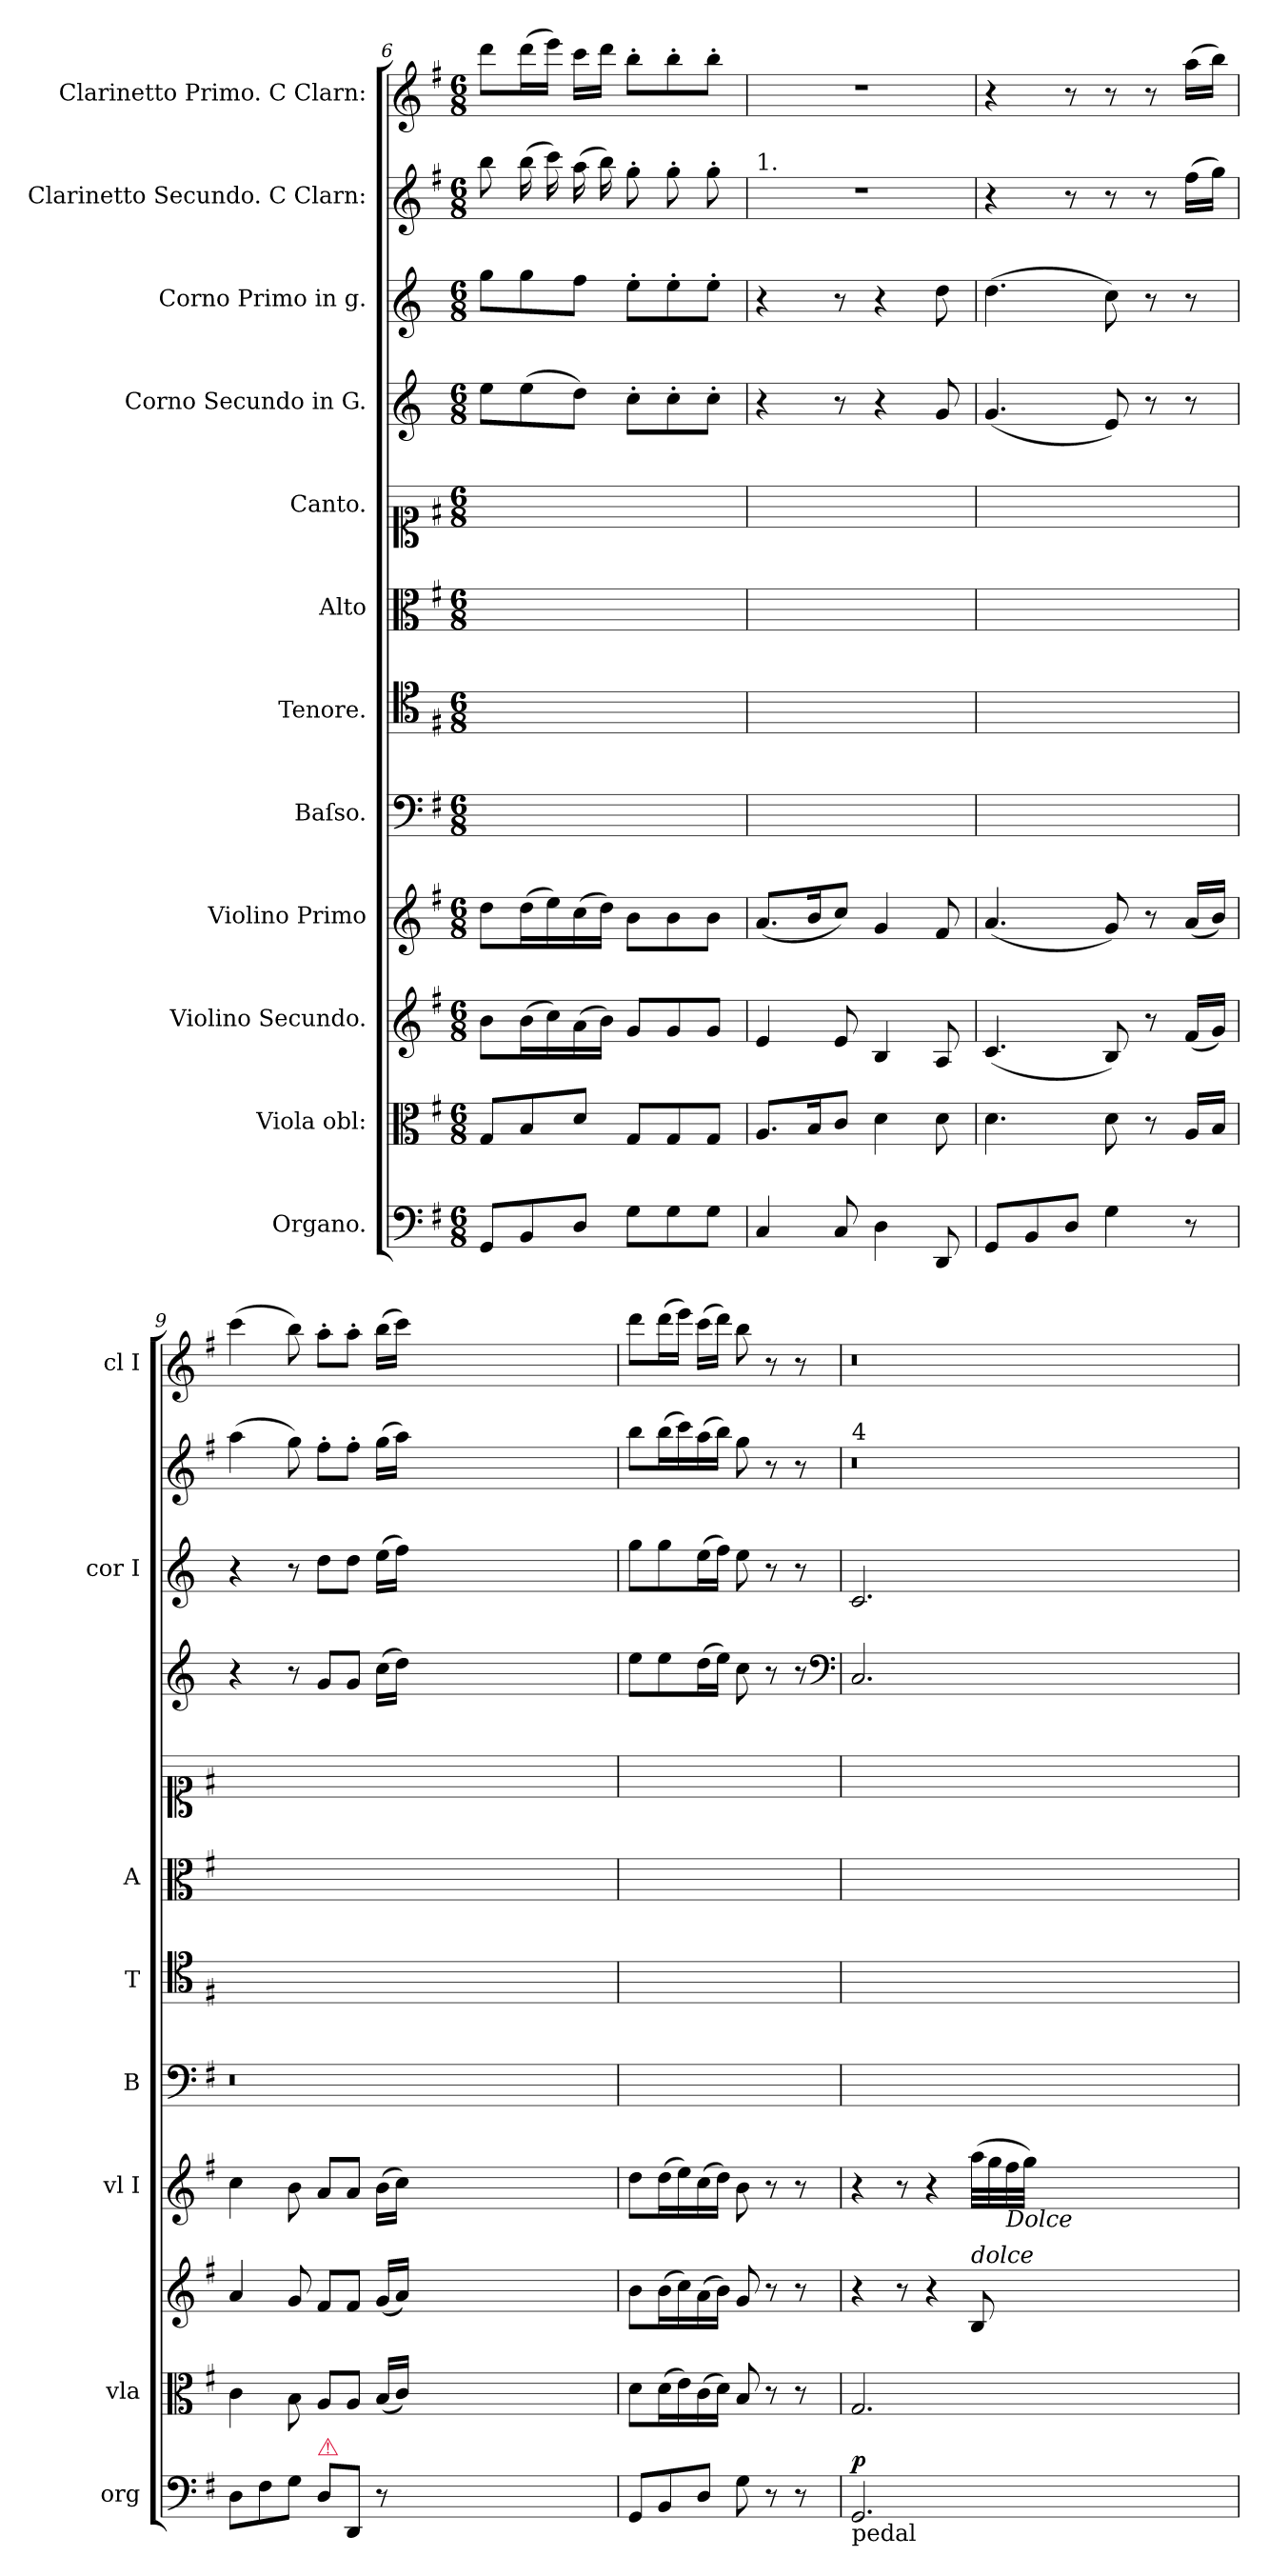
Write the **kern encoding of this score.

**kern	**dynam	**kern	**dynam	**kern	**dynam	**kern	**dynam	**kern	**kern	**kern	**kern	**kern	**dynam	**kern	**dynam	**kern	**kern	**dynam
*part12	*part12	*part11	*part11	*part10	*part10	*part9	*part9	*part8	*part7	*part6	*part5	*part4	*part4	*part3	*part3	*part2	*part1	*part1
*staff12	*staff12	*staff11	*staff11	*staff10	*staff10	*staff9	*staff9	*staff8	*staff7	*staff6	*staff5	*staff4	*staff4	*staff3	*staff3	*staff2	*staff1	*staff1
*I"Organo.	*	*I"Viola obl:	*	*I"Violino Secundo.	*	*I"Violino Primo	*	*I"Baſso.	*I"Tenore.	*I"Alto	*I"Canto.	*I"Corno Secundo in G.	*	*I"Corno Primo in g.	*	*I"Clarinetto Secundo. C Clarn:	*I"Clarinetto Primo. C Clarn:	*
*I'org	*	*I'vla	*	*	*	*I'vl I	*	*I'B	*I'T	*I'A	*	*	*	*I'cor I	*	*	*I'cl I	*
*clefF4	*	*clefC3	*	*clefG2	*	*clefG2	*	*clefF4	*clefC4	*clefC3	*clefC1	*clefG2	*	*clefG2	*	*clefG2	*clefG2	*
*	*	*	*	*	*	*	*	*	*	*	*	*ITrd3c5	*	*ITrd3c5	*	*	*	*
*k[f#]	*	*k[f#]	*	*k[f#]	*	*k[f#]	*	*k[f#]	*k[f#]	*k[f#]	*k[f#]	*k[f#]	*	*k[f#]	*	*k[f#]	*k[f#]	*
*G:	*	*G:	*	*G:	*	*G:	*	*G:	*G:	*G:	*G:	*G:	*	*G:	*	*G:	*G:	*
*M6/8	*	*M6/8	*	*M6/8	*	*M6/8	*	*M6/8	*M6/8	*M6/8	*M6/8	*M6/8	*	*M6/8	*	*M6/8	*M6/8	*
=6	=6	=6	=6	=6	=6	=6	=6	=6	=6	=6	=6	=6	=6	=6	=6	=6	=6	=6
8GG/L	.	8G/L	.	8b\L	.	8dd\L	.	2.ryy	2.ryy	2.ryy	2.ryy	8b\L	.	8dd\L	.	8bb\	8ddd\L	.
8BB/	.	8B/	.	(16b\L	.	(16dd\L	.	.	.	.	.	(8b\	.	8dd\	.	(16bb\	(16ddd\L	.
.	.	.	.	16cc\)	.	16ee\)	.	.	.	.	.	.	.	.	.	16ccc\)	16eee\JJ)	.
8D/J	.	8d/J	.	(16a\	.	(16cc\	.	.	.	.	.	8a\J)	.	8cc\J	.	(16aa\	16ccc\LL	.
.	.	.	.	16b\JJ)	.	16dd\JJ)	.	.	.	.	.	.	.	.	.	16bb\)	16ddd\JJ	.
8G\L	.	8G/L	.	8g/L	.	8b\L	.	.	.	.	.	8g'\L	.	8b'\L	.	8gg'\	8bb'\L	.
8G\	.	8G/	.	8g/	.	8b\	.	.	.	.	.	8g'\	.	8b'\	.	8gg'\	8bb'\	.
8G\J	.	8G/J	.	8g/J	.	8b\J	.	.	.	.	.	8g'\J	.	8b'\J	.	8gg'\	8bb'\J	.
=7	=7	=7	=7	=7	=7	=7	=7	=7	=7	=7	=7	=7	=7	=7	=7	=7	=7	=7
!	!	!	!	!	!	!	!	!	!	!	!	!	!	!	!	!LO:TX:a:t=1.	!	!
4C/	.	8.A/L	.	4e/	.	(8.a/L	.	2.ryy	2.ryy	2.ryy	2.ryy	4r	.	4r	.	2.r	2.r	.
.	.	16B/K	.	.	.	16b/K	.	.	.	.	.	.	.	.	.	.	.	.
8C/	.	8c/J	.	8e/	.	8cc/J)	.	.	.	.	.	8r	.	8r	.	.	.	.
4D\	.	4d\	.	4B/	.	4g/	.	.	.	.	.	4r	.	4r	.	.	.	.
8DD/	.	8d\	.	8A/	.	8f#/	.	.	.	.	.	8d/	.	8a\	.	.	.	.
=8	=8	=8	=8	=8	=8	=8	=8	=8	=8	=8	=8	=8	=8	=8	=8	=8	=8	=8
8GG/L	.	4.d\	.	(4.c/	.	(4.a/	.	2.ryy	2.ryy	2.ryy	2.ryy	(4.d/	.	(4.a\	.	4r	4r	.
8BB/	.	.	.	.	.	.	.	.	.	.	.	.	.	.	.	.	.	.
8D/J	.	.	.	.	.	.	.	.	.	.	.	.	.	.	.	8r	8r	.
4G\	.	8d\	.	8B/)	.	8g/)	.	.	.	.	.	8B/)	.	8g\)	.	8r	8r	.
!	!	!	!LO:DY:b	!	!	!	!	!	!	!	!	!	!	!	!	!	!	!
.	.	8r	for	8r	.	8r	.	.	.	.	.	8r	.	8r	.	8r	8r	.
!	!	!	!	!	!LO:DY:a	!	!	!	!	!	!	!	!	!	!	!	!	!LO:DY:b
8r	.	16A/LL	.	(16f#/LL	forto	(16a/LL	.	.	.	.	.	8r	.	8r	.	(16ff#\LL	(16aa\LL	for
.	.	16B/JJ	.	16g/JJ)	.	16b/JJ)	.	.	.	.	.	.	.	.	.	16gg\JJ)	16bb\JJ)	.
=9	=9	=9	=9	=9	=9	=9	=9	=9	=9	=9	=9	=9	=9	=9	=9	=9	=9	=9
!	!LO:DY:b	!	!	!	!	!	!	!	!	!	!	!	!	!	!	!	!	!
8D\L	fort	4c\	.	4a/	.	4cc\	.	0.r	2.ryy	2.ryy	2.ryy	4r	.	4r	.	(4aa\	(4ccc\	.
8F#\	.	.	.	.	.	.	.	.	.	.	.	.	.	.	.	.	.	.
8G\J	.	8B\	.	8g/	.	8b\	.	.	.	.	.	8r	.	8r	.	8gg\)	8bb\)	.
!LO:TX:a:color=crimson:t=⚠	!	!	!	!	!	!	!	!	!	!	!	!	!	!	!	!	!	!
!	!	!	!	!	!	!	!	!	!	!	!	!	!LO:DY:a	!	!	!	!	!
8D\L	.	8A/L	.	8f#/L	.	8a/L	.	.	.	.	.	8d/L	for.	8a\L	.	8ff#'\L	8aa'\L	.
8DD/J	.	8A/J	.	8f#/J	.	8a/J	.	.	.	.	.	8d/J	.	8a\J	.	8ff#'\J	8aa'\J	.
8r	.	(16B/LL	.	(16g/LL	.	(16b\LL	.	.	.	.	.	(16g\LL	.	(16b\LL	.	(16gg\LL	(16bb\LL	.
.	.	16c/JJ)	.	16a/JJ)	.	16cc\JJ)	.	.	.	.	.	16a\JJ)	.	16cc\JJ)	.	16aa\JJ)	16ccc\JJ)	.
0ryy	.	0ryy	.	0ryy	.	0ryy	.	.	0ryy	0ryy	0ryy	0ryy	.	0ryy	.	0ryy	0ryy	.
4ryy	.	4ryy	.	4ryy	.	4ryy	.	.	4ryy	4ryy	4ryy	4ryy	.	4ryy	.	4ryy	4ryy	.
=10	=10	=10	=10	=10	=10	=10	=10	=10	=10	=10	=10	=10	=10	=10	=10	=10	=10	=10
8GG/L	.	8d\L	.	8b\L	.	8dd\L	.	2.ryy	2.ryy	2.ryy	2.ryy	8b\L	.	8dd\L	.	8bb\L	8ddd\L	.
8BB/	.	(16d\L	.	(16b\L	.	(16dd\L	.	.	.	.	.	8b\	.	8dd\	.	(16bb\L	(16ddd\L	.
.	.	16e\)	.	16cc\)	.	16ee\)	.	.	.	.	.	.	.	.	.	16ccc\)	16eee\JJ)	.
8D/J	.	(16c\	.	(16a\	.	(16cc\	.	.	.	.	.	(16a\L	.	(16b\L	.	(16aa\	(16ccc\LL	.
.	.	16d\JJ)	.	16b\JJ)	.	16dd\JJ)	.	.	.	.	.	16b\JJ)	.	16cc\JJ)	.	16bb\JJ)	16ddd\JJ)	.
8G\	.	8B/	.	8g/	.	8b\	.	.	.	.	.	8g\	.	8b\	.	8gg\	8bb\	.
8r	.	8r	.	8r	.	8r	.	.	.	.	.	8r	.	8r	.	8r	8r	.
8r	.	8r	.	8r	.	8r	.	.	.	.	.	8r	.	8r	.	8r	8r	.
*	*	*	*	*	*	*	*	*	*	*	*	*clefF4	*	*	*	*	*	*
=11	=11	=11	=11	=11	=11	=11	=11	=11	=11	=11	=11	=11	=11	=11	=11	=11	=11	=11
!	!	!	!	!	!	!	!	!	!	!	!	!	!	!	!	!LO:TX:a:t=4	!	!
!LO:TX:b:t=pedal	!	!	!	!	!	!	!	!	!	!	!	!	!	!	!	!	!	!
!	!LO:DY:a	!	!LO:DY:b	!	!	!	!	!	!	!	!	!	!	!	!LO:DY:a	!	!	!
2.GG/	p	2.G/	pia	4r	.	4r	.	0.ryy	2.ryy	2.ryy	2.ryy	2.GG/	.	2.G/	pia	0.r	0.r	.
.	.	.	.	8r	.	8r	.	.	.	.	.	.	.	.	.	.	.	.
.	.	.	.	4r	.	4r	.	.	.	.	.	.	.	.	.	.	.	.
!	!	!	!	!LO:TX:a:i:t=dolce	!	!	!	!	!	!	!	!	!	!	!	!	!	!
!	!	!	!	!	!LO:DY:b	!	!LO:DY:b	!	!	!	!	!	!	!	!	!	!	!
.	.	.	.	8B/	pia	(32aa\LLL	pia	.	.	.	.	.	.	.	.	.	.	.
.	.	.	.	.	.	32gg\	.	.	.	.	.	.	.	.	.	.	.	.
!	!	!	!	!	!	!LO:TX:b:i:t=Dolce	!	!	!	!	!	!	!	!	!	!	!	!
.	.	.	.	.	.	32ff#\	.	.	.	.	.	.	.	.	.	.	.	.
.	.	.	.	.	.	32gg\JJJ)	.	.	.	.	.	.	.	.	.	.	.	.
0ryy	.	0ryy	.	0ryy	.	0ryy	.	.	0ryy	0ryy	0ryy	0ryy	.	0ryy	.	.	.	.
4ryy	.	4ryy	.	4ryy	.	4ryy	.	.	4ryy	4ryy	4ryy	4ryy	.	4ryy	.	.	.	.
=	=	=	=	=	=	=	=	=	=	=	=	=	=	=	=	=	=	=
*-	*-	*-	*-	*-	*-	*-	*-	*-	*-	*-	*-	*-	*-	*-	*-	*-	*-	*-
